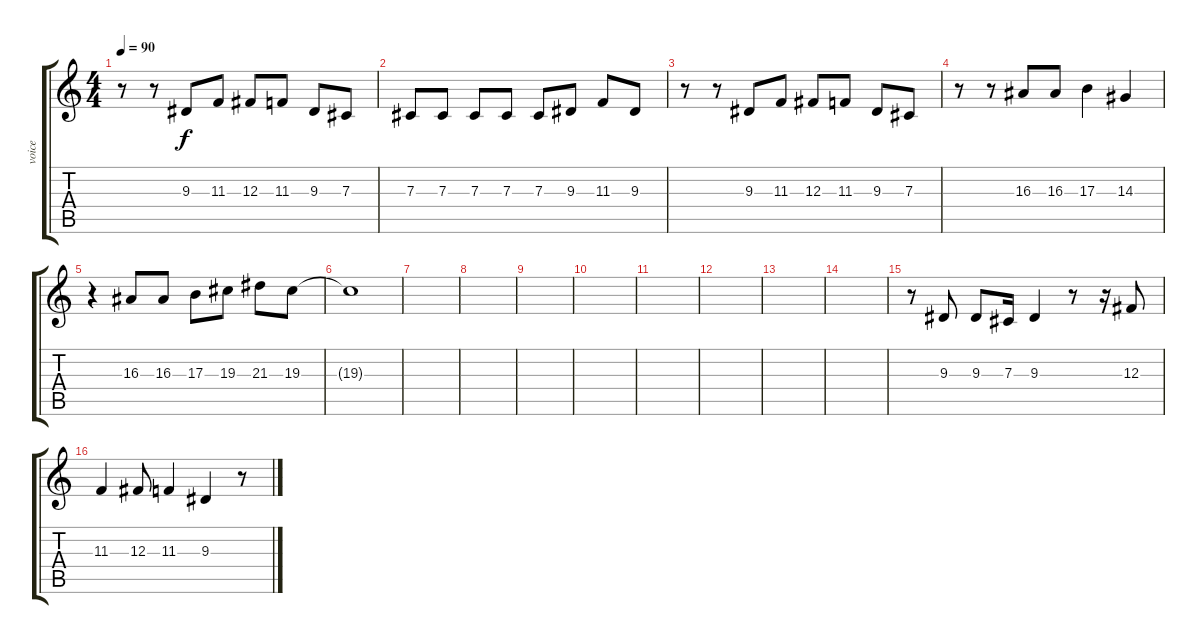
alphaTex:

\track ("voice" "voice") {instrument lead1square}
\staff {score tabs}
\tuning (Eb4 Bb3 Gb3 Db3 Ab2 Eb2) {hide}
\ts (4 4)
\tempo 90
\clef g2
\ks c
r.8{dy f} r.8 9.3.8 11.3.8 12.3.8 11.3.8 9.3.8 7.3.8 |
7.3.8 7.3.8 7.3.8 7.3.8 7.3.8 9.3.8 11.3.8 9.3.8 |
r.8 r.8 9.3.8 11.3.8 12.3.8 11.3.8 9.3.8 7.3.8 |
r.8 r.8 16.3.8 16.3.8 17.3.4 14.3.4 |
r.4 16.3.8 16.3.8 17.3.8 19.3.8 21.3.8 19.3.8 |
19.3{t}.1 |
|
|
|
|
|
|
|
|
r.8 9.3.8 9.3.8 7.3.16 9.3.4 r.8 r.16 12.3.8 |
11.3.4 12.3.8 11.3.4 9.3.4 r.8
